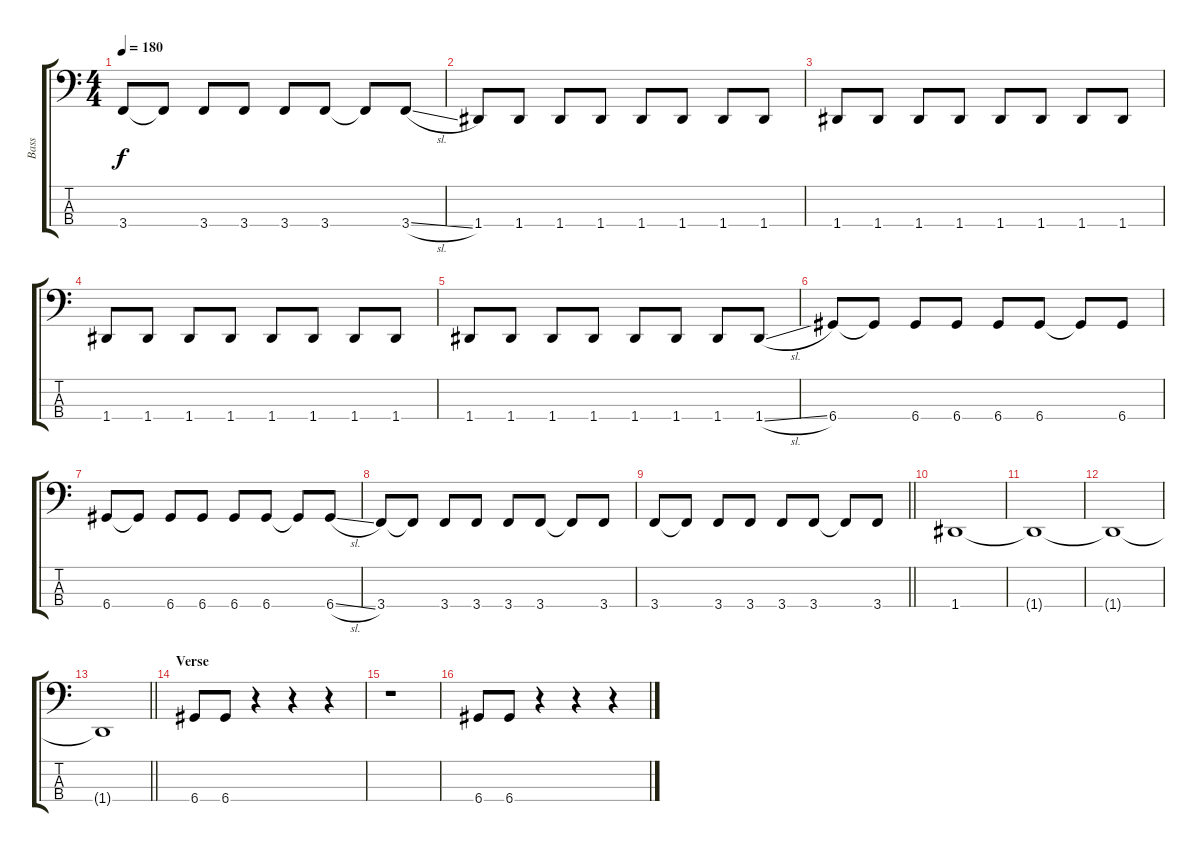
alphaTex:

\track ("Bass" "Bass") {instrument electricbassfinger}
\staff {score tabs}
\tuning (F2 C2 G1 D1) {hide}
\ts (4 4)
\tempo 180
\clef f4
\ks c
3.4.8{dy f} 3.4{t}.8 3.4.8 3.4.8 3.4.8 3.4.8 3.4{t}.8 3.4{sl}.8 |
1.4.8 1.4.8 1.4.8 1.4.8 1.4.8 1.4.8 1.4.8 1.4.8 |
1.4.8 1.4.8 1.4.8 1.4.8 1.4.8 1.4.8 1.4.8 1.4.8 |
1.4.8 1.4.8 1.4.8 1.4.8 1.4.8 1.4.8 1.4.8 1.4.8 |
1.4.8 1.4.8 1.4.8 1.4.8 1.4.8 1.4.8 1.4.8 1.4{sl}.8 |
6.4.8 6.4{t}.8 6.4.8 6.4.8 6.4.8 6.4.8 6.4{t}.8 6.4.8 |
6.4.8 6.4{t}.8 6.4.8 6.4.8 6.4.8 6.4.8 6.4{t}.8 6.4{sl}.8 |
3.4.8 3.4{t}.8 3.4.8 3.4.8 3.4.8 3.4.8 3.4{t}.8 3.4.8 |
\barLineRight lightlight
3.4.8 3.4{t}.8 3.4.8 3.4.8 3.4.8 3.4.8 3.4{t}.8 3.4.8 |
1.4.1 |
1.4{t}.1 |
1.4{t}.1 |
\barLineRight lightlight
1.4{t}.1 |
\section ("" "Verse")
6.4.8 6.4.8 r.4 r.4 r.4 |
r.1 |
6.4.8 6.4.8 r.4 r.4 r.4
